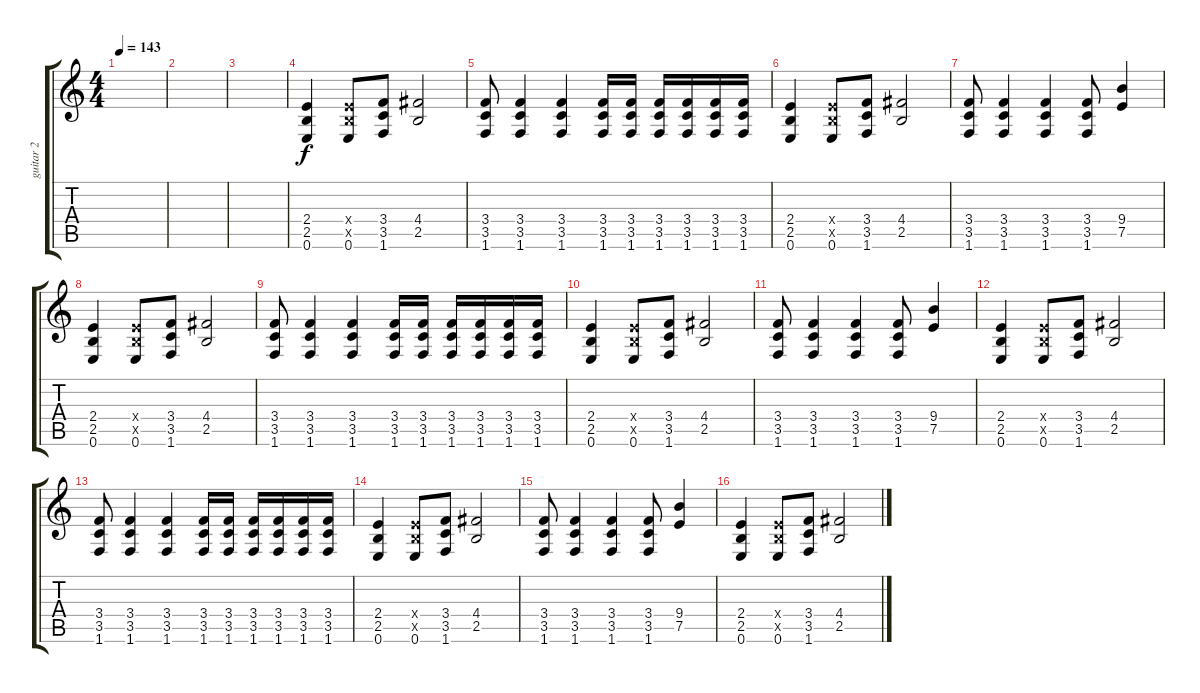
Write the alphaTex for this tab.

\track ("guitar 2" "guitar 2") {instrument overdrivenguitar}
\staff {score tabs}
\tuning (E4 B3 G3 D3 A2 E2) {hide}
\ts (4 4)
\tempo 143
\clef g2
\ks c
|
|
|
(2.4 2.5 0.6).4 (2.4{x} 2.5{x} 0.6).8 (3.4 3.5 1.6).8 (4.4 2.5).2 |
(3.4 3.5 1.6).8 (3.4 3.5 1.6).4 (3.4 3.5 1.6).4 (3.4 3.5 1.6).16 (3.4 3.5 1.6).16 (3.4 3.5 1.6).16 (3.4 3.5 1.6).16 (3.4 3.5 1.6).16 (3.4 3.5 1.6).16 |
(2.4 2.5 0.6).4 (2.4{x} 2.5{x} 0.6).8 (3.4 3.5 1.6).8 (4.4 2.5).2 |
(3.4 3.5 1.6).8 (3.4 3.5 1.6).4 (3.4 3.5 1.6).4 (3.4 3.5 1.6).8 (9.4 7.5).4 |
(2.4 2.5 0.6).4 (2.4{x} 2.5{x} 0.6).8 (3.4 3.5 1.6).8 (4.4 2.5).2 |
(3.4 3.5 1.6).8 (3.4 3.5 1.6).4 (3.4 3.5 1.6).4 (3.4 3.5 1.6).16 (3.4 3.5 1.6).16 (3.4 3.5 1.6).16 (3.4 3.5 1.6).16 (3.4 3.5 1.6).16 (3.4 3.5 1.6).16 |
(2.4 2.5 0.6).4 (2.4{x} 2.5{x} 0.6).8 (3.4 3.5 1.6).8 (4.4 2.5).2 |
(3.4 3.5 1.6).8 (3.4 3.5 1.6).4 (3.4 3.5 1.6).4 (3.4 3.5 1.6).8 (9.4 7.5).4 |
(2.4 2.5 0.6).4 (2.4{x} 2.5{x} 0.6).8 (3.4 3.5 1.6).8 (4.4 2.5).2 |
(3.4 3.5 1.6).8 (3.4 3.5 1.6).4 (3.4 3.5 1.6).4 (3.4 3.5 1.6).16 (3.4 3.5 1.6).16 (3.4 3.5 1.6).16 (3.4 3.5 1.6).16 (3.4 3.5 1.6).16 (3.4 3.5 1.6).16 |
(2.4 2.5 0.6).4 (2.4{x} 2.5{x} 0.6).8 (3.4 3.5 1.6).8 (4.4 2.5).2 |
(3.4 3.5 1.6).8 (3.4 3.5 1.6).4 (3.4 3.5 1.6).4 (3.4 3.5 1.6).8 (9.4 7.5).4 |
(2.4 2.5 0.6).4 (2.4{x} 2.5{x} 0.6).8 (3.4 3.5 1.6).8 (4.4 2.5).2
